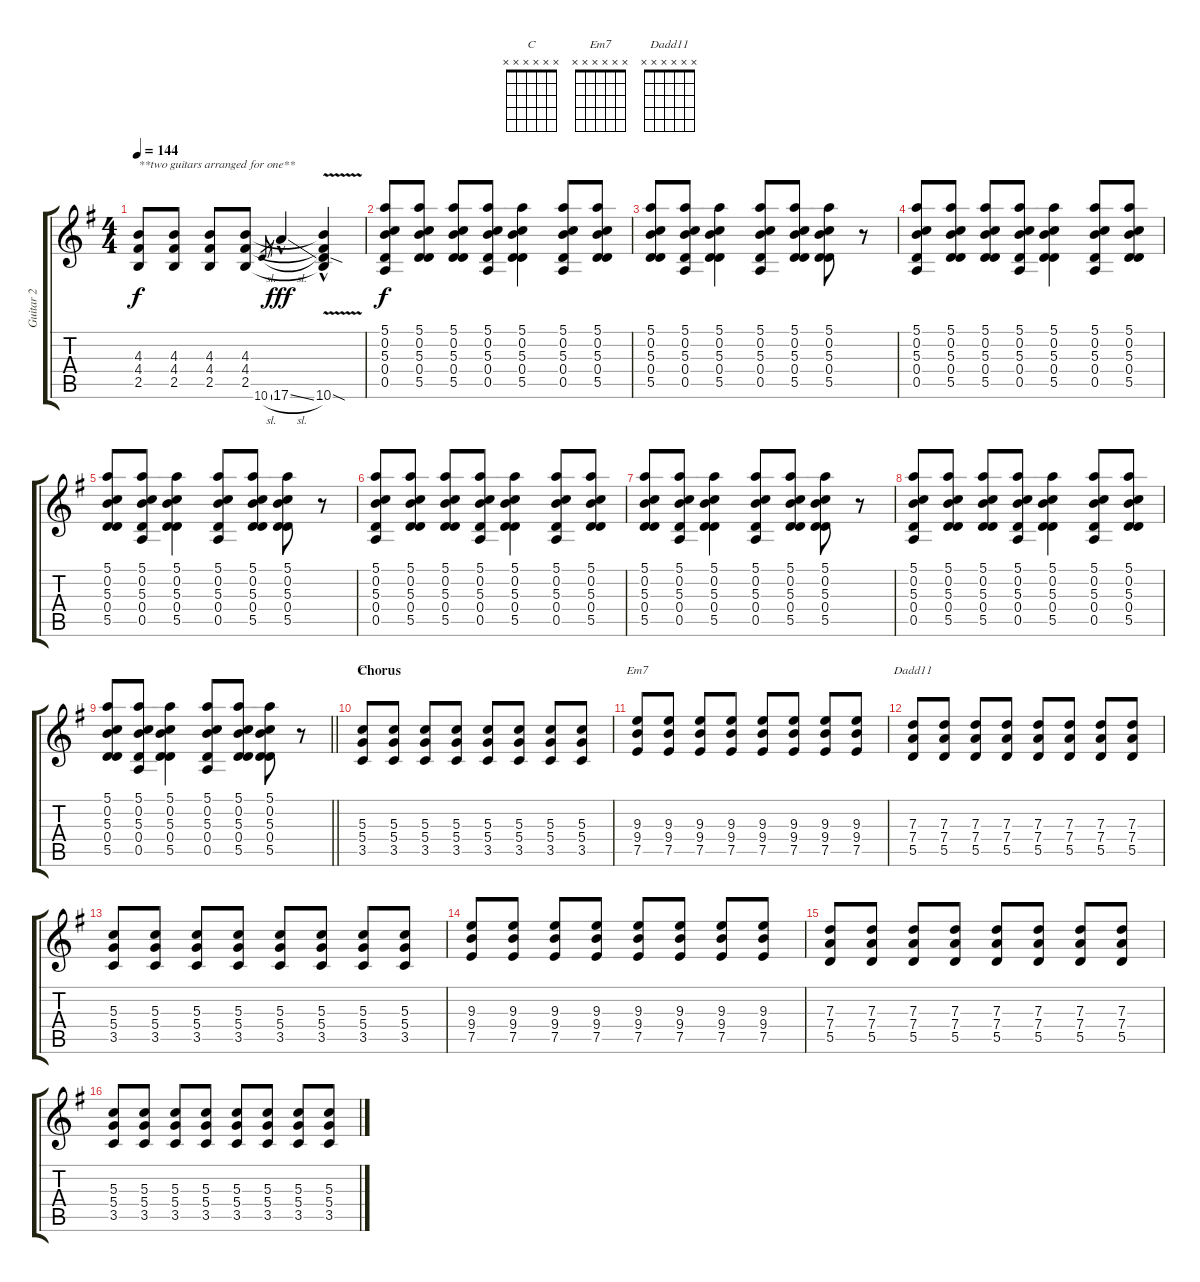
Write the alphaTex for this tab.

\track ("Guitar 2" "Guitar 2") {instrument overdrivenguitar}
\staff {score tabs}
\tuning (E4 B3 G3 D3 A2 E2) {hide}
\chord ("C" x x x x x x)
\chord ("Em7" x x x x x x)
\chord ("Dadd11" x x x x x x)
\ts (4 4)
\tempo 144
\clef g2
\ks g
(4.3 4.4 2.5).8{txt "**two guitars arranged for one**" dy f} (4.3 4.4 2.5).8 (4.3 4.4 2.5).8 (4.3 4.4 2.5).8 10.6{sl}.8{gr} 17.6{sl hac}.4{dy fff volume 13} (4.3{t} 4.4{t} 2.5{t} 10.6{v sod hac}).4 |
(5.1 0.2 5.3 0.4 0.5).8{dy f volume 10} (5.1 0.2 5.3 0.4 5.5).8 (5.1 0.2 5.3 0.4 5.5).8 (5.1 0.2 5.3 0.4 0.5).8 (5.1 0.2 5.3 0.4 5.5).4 (5.1 0.2 5.3 0.4 0.5).8 (5.1 0.2 5.3 0.4 5.5).8 |
(5.1 0.2 5.3 0.4 5.5).8 (5.1 0.2 5.3 0.4 0.5).8 (5.1 0.2 5.3 0.4 5.5).4 (5.1 0.2 5.3 0.4 0.5).8 (5.1 0.2 5.3 0.4 5.5).8 (5.1 0.2 5.3 0.4 5.5).8 r.8 |
(5.1 0.2 5.3 0.4 0.5).8 (5.1 0.2 5.3 0.4 5.5).8 (5.1 0.2 5.3 0.4 5.5).8 (5.1 0.2 5.3 0.4 0.5).8 (5.1 0.2 5.3 0.4 5.5).4 (5.1 0.2 5.3 0.4 0.5).8 (5.1 0.2 5.3 0.4 5.5).8 |
(5.1 0.2 5.3 0.4 5.5).8 (5.1 0.2 5.3 0.4 0.5).8 (5.1 0.2 5.3 0.4 5.5).4 (5.1 0.2 5.3 0.4 0.5).8 (5.1 0.2 5.3 0.4 5.5).8 (5.1 0.2 5.3 0.4 5.5).8 r.8 |
(5.1 0.2 5.3 0.4 0.5).8 (5.1 0.2 5.3 0.4 5.5).8 (5.1 0.2 5.3 0.4 5.5).8 (5.1 0.2 5.3 0.4 0.5).8 (5.1 0.2 5.3 0.4 5.5).4 (5.1 0.2 5.3 0.4 0.5).8 (5.1 0.2 5.3 0.4 5.5).8 |
(5.1 0.2 5.3 0.4 5.5).8 (5.1 0.2 5.3 0.4 0.5).8 (5.1 0.2 5.3 0.4 5.5).4 (5.1 0.2 5.3 0.4 0.5).8 (5.1 0.2 5.3 0.4 5.5).8 (5.1 0.2 5.3 0.4 5.5).8 r.8 |
(5.1 0.2 5.3 0.4 0.5).8 (5.1 0.2 5.3 0.4 5.5).8 (5.1 0.2 5.3 0.4 5.5).8 (5.1 0.2 5.3 0.4 0.5).8 (5.1 0.2 5.3 0.4 5.5).4 (5.1 0.2 5.3 0.4 0.5).8 (5.1 0.2 5.3 0.4 5.5).8 |
\barLineRight lightlight
(5.1 0.2 5.3 0.4 5.5).8 (5.1 0.2 5.3 0.4 0.5).8 (5.1 0.2 5.3 0.4 5.5).4 (5.1 0.2 5.3 0.4 0.5).8 (5.1 0.2 5.3 0.4 5.5).8 (5.1 0.2 5.3 0.4 5.5).8 r.8 |
\section ("" "Chorus")
(5.3 5.4 3.5).8{ch "C"} (5.3 5.4 3.5).8 (5.3 5.4 3.5).8 (5.3 5.4 3.5).8 (5.3 5.4 3.5).8 (5.3 5.4 3.5).8 (5.3 5.4 3.5).8 (5.3 5.4 3.5).8 |
(9.3 9.4 7.5).8{ch "Em7"} (9.3 9.4 7.5).8 (9.3 9.4 7.5).8 (9.3 9.4 7.5).8 (9.3 9.4 7.5).8 (9.3 9.4 7.5).8 (9.3 9.4 7.5).8 (9.3 9.4 7.5).8 |
(7.3 7.4 5.5).8{ch "Dadd11"} (7.3 7.4 5.5).8 (7.3 7.4 5.5).8 (7.3 7.4 5.5).8 (7.3 7.4 5.5).8 (7.3 7.4 5.5).8 (7.3 7.4 5.5).8 (7.3 7.4 5.5).8 |
(5.3 5.4 3.5).8 (5.3 5.4 3.5).8 (5.3 5.4 3.5).8 (5.3 5.4 3.5).8 (5.3 5.4 3.5).8 (5.3 5.4 3.5).8 (5.3 5.4 3.5).8 (5.3 5.4 3.5).8 |
(9.3 9.4 7.5).8 (9.3 9.4 7.5).8 (9.3 9.4 7.5).8 (9.3 9.4 7.5).8 (9.3 9.4 7.5).8 (9.3 9.4 7.5).8 (9.3 9.4 7.5).8 (9.3 9.4 7.5).8 |
(7.3 7.4 5.5).8 (7.3 7.4 5.5).8 (7.3 7.4 5.5).8 (7.3 7.4 5.5).8 (7.3 7.4 5.5).8 (7.3 7.4 5.5).8 (7.3 7.4 5.5).8 (7.3 7.4 5.5).8 |
(5.3 5.4 3.5).8 (5.3 5.4 3.5).8 (5.3 5.4 3.5).8 (5.3 5.4 3.5).8 (5.3 5.4 3.5).8 (5.3 5.4 3.5).8 (5.3 5.4 3.5).8 (5.3 5.4 3.5).8
